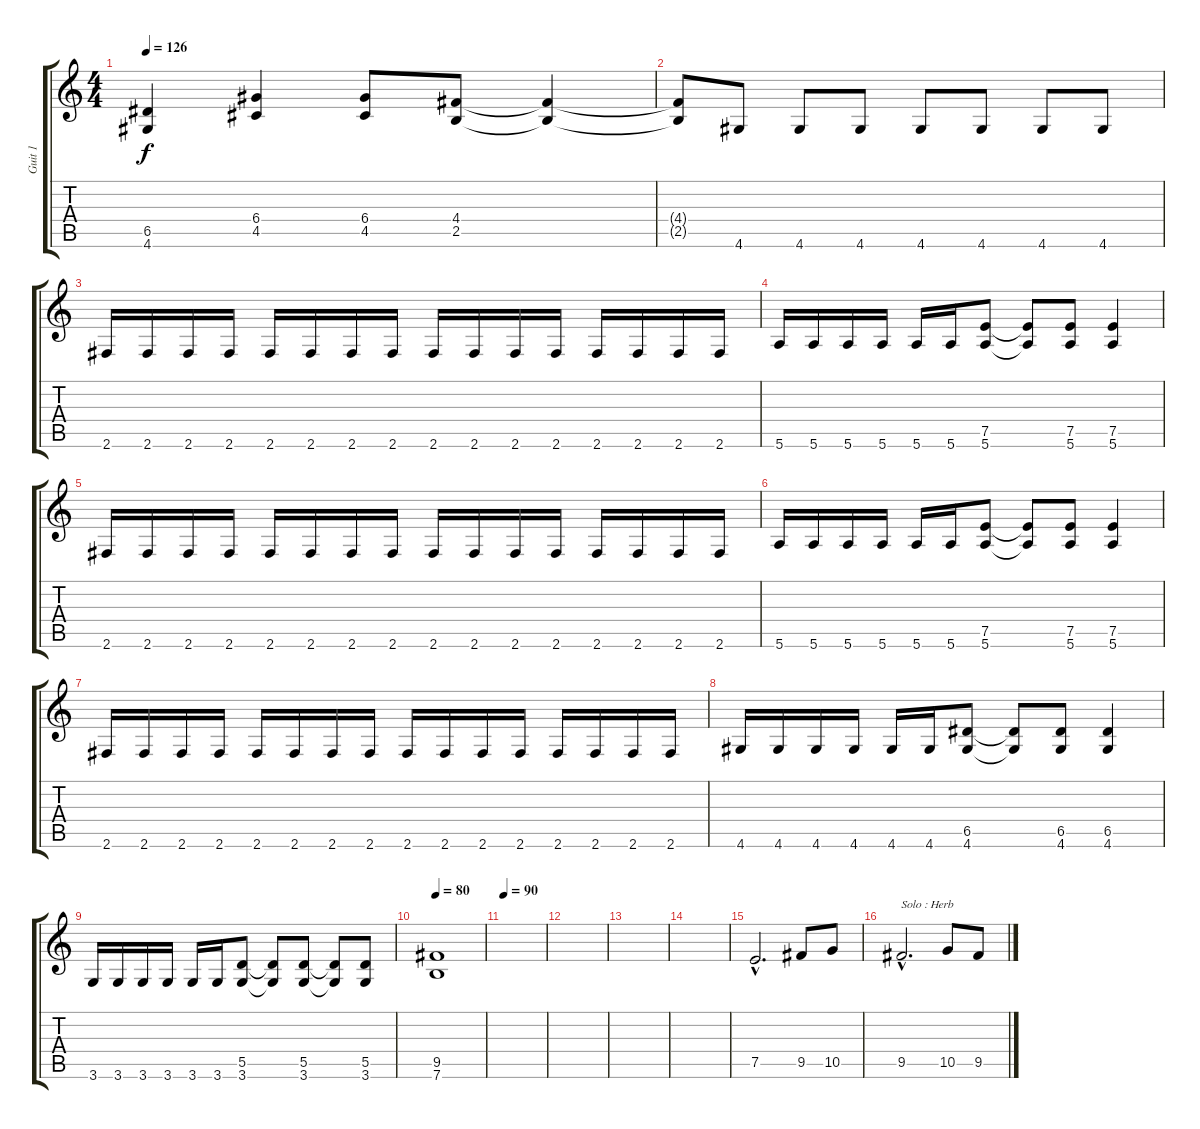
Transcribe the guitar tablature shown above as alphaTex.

\track ("Guit 1" "Guit 1") {instrument distortionguitar}
\staff {score tabs}
\tuning (E4 B3 G3 D3 A2 E2) {hide}
\ts (4 4)
\tempo 126
\clef g2
\ks c
(6.5 4.6).4{dy f} (6.4 4.5).4 (6.4 4.5).8 (4.4 2.5).8 (4.4{t} 2.5{t}).4 |
(4.4{t} 2.5{t}).8 4.6.8 4.6.8 4.6.8 4.6.8 4.6.8 4.6.8 4.6.8 |
2.6.16 2.6.16 2.6.16 2.6.16 2.6.16 2.6.16 2.6.16 2.6.16 2.6.16 2.6.16 2.6.16 2.6.16 2.6.16 2.6.16 2.6.16 2.6.16 |
5.6.16 5.6.16 5.6.16 5.6.16 5.6.16 5.6.16 (7.5 5.6).8 (7.5{t} 5.6{t}).8 (7.5 5.6).8 (7.5 5.6).4 |
2.6.16 2.6.16 2.6.16 2.6.16 2.6.16 2.6.16 2.6.16 2.6.16 2.6.16 2.6.16 2.6.16 2.6.16 2.6.16 2.6.16 2.6.16 2.6.16 |
5.6.16 5.6.16 5.6.16 5.6.16 5.6.16 5.6.16 (7.5 5.6).8 (7.5{t} 5.6{t}).8 (7.5 5.6).8 (7.5 5.6).4 |
2.6.16 2.6.16 2.6.16 2.6.16 2.6.16 2.6.16 2.6.16 2.6.16 2.6.16 2.6.16 2.6.16 2.6.16 2.6.16 2.6.16 2.6.16 2.6.16 |
4.6.16 4.6.16 4.6.16 4.6.16 4.6.16 4.6.16 (6.5 4.6).8 (6.5{t} 4.6{t}).8 (6.5 4.6).8 (6.5 4.6).4 |
3.6.16 3.6.16 3.6.16 3.6.16 3.6.16 3.6.16 (5.5 3.6).8 (5.5{t} 3.6{t}).8 (5.5 3.6).8 (5.5{t} 3.6{t}).8 (5.5 3.6).8 |
\tempo 80
(9.5 7.6).1 |
\tempo 90
|
|
|
|
7.5{hac}.2{d} 9.5.8 10.5.8 |
9.5{hac}.2{d txt "Solo : Herb"} 10.5.8 9.5.8
